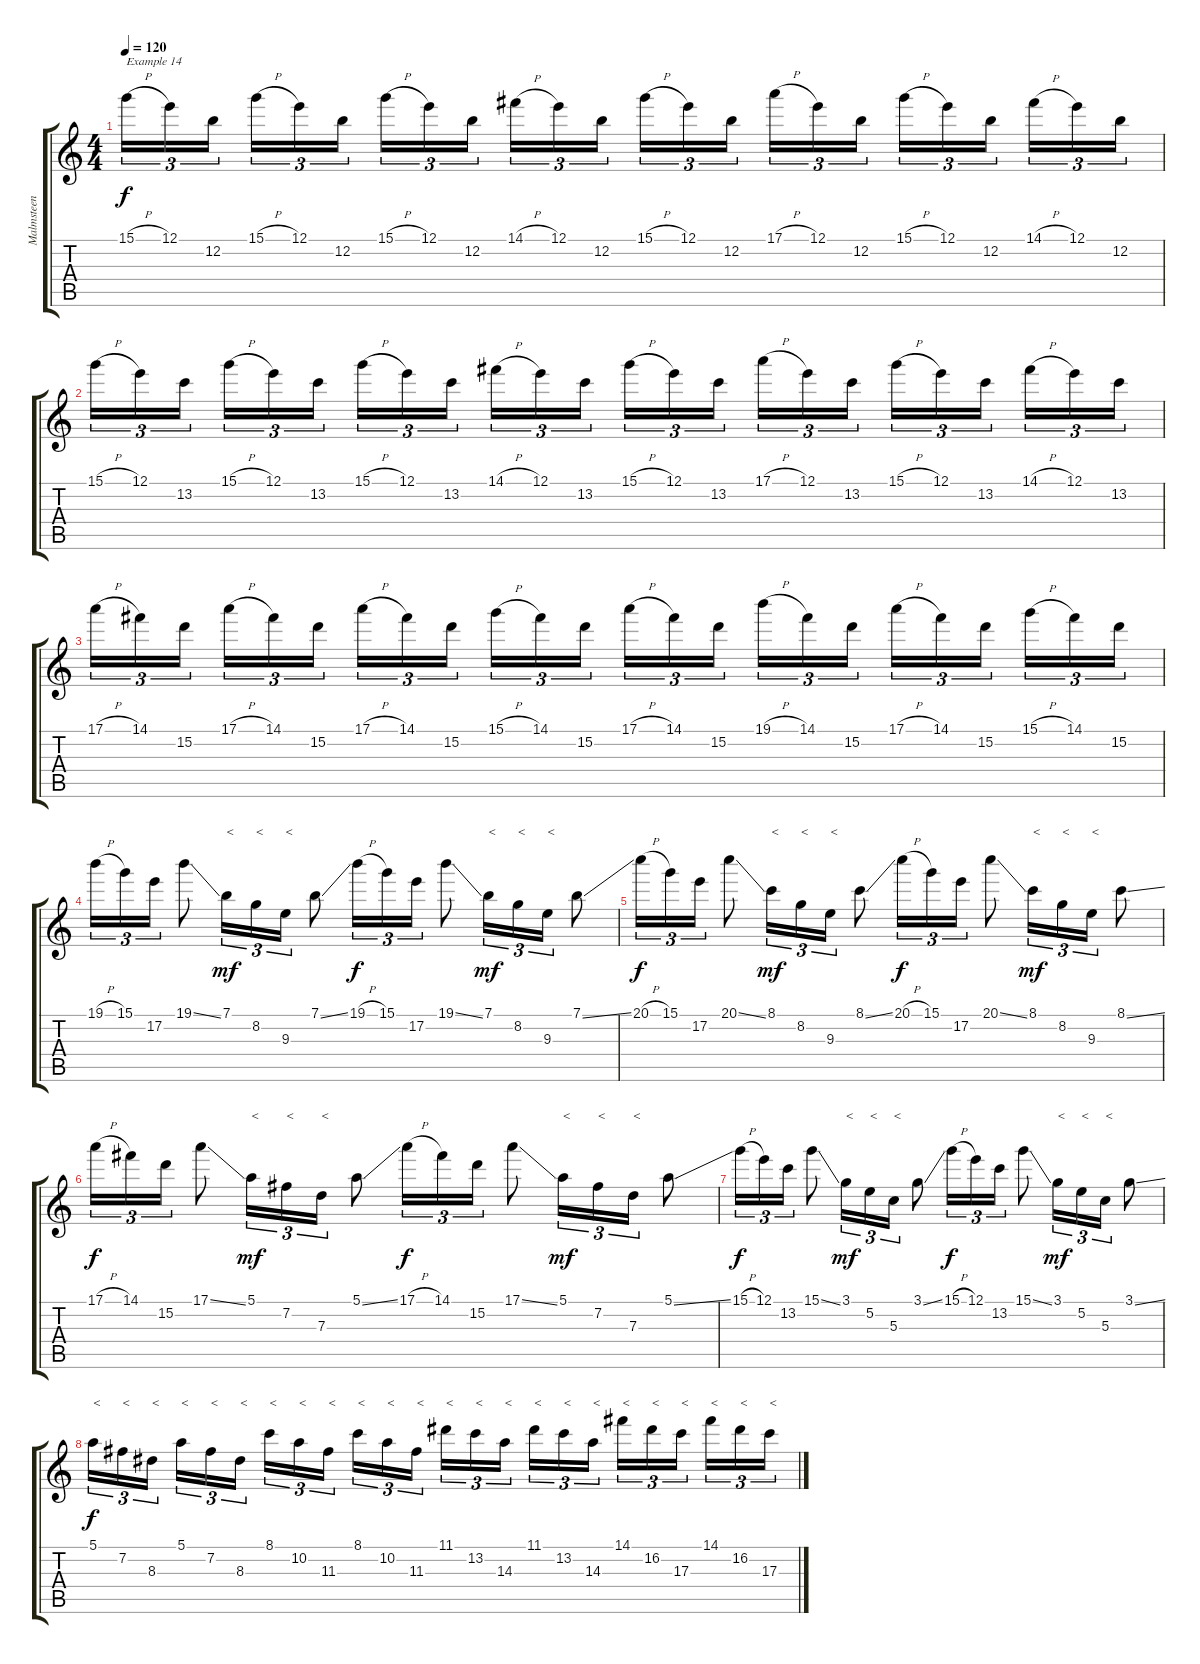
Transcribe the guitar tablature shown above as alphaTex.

\track ("Malmsteen" "Malmsteen") {instrument distortionguitar}
\staff {score tabs}
\tuning (E4 B3 G3 D3 A2 E2) {hide}
\ts (4 4)
\tempo 120
\clef g2
\ks c
15.1{h}.16{tu (3 2) txt "Example 14" dy f} 12.1.16{tu (3 2)} 12.2.16{tu (3 2) beam splitsecondary} 15.1{h}.16{tu (3 2)} 12.1.16{tu (3 2)} 12.2.16{tu (3 2)} 15.1{h}.16{tu (3 2)} 12.1.16{tu (3 2)} 12.2.16{tu (3 2) beam splitsecondary} 14.1{h}.16{tu (3 2)} 12.1.16{tu (3 2)} 12.2.16{tu (3 2)} 15.1{h}.16{tu (3 2)} 12.1.16{tu (3 2)} 12.2.16{tu (3 2) beam splitsecondary} 17.1{h}.16{tu (3 2)} 12.1.16{tu (3 2)} 12.2.16{tu (3 2)} 15.1{h}.16{tu (3 2)} 12.1.16{tu (3 2)} 12.2.16{tu (3 2) beam splitsecondary} 14.1{h}.16{tu (3 2)} 12.1.16{tu (3 2)} 12.2.16{tu (3 2)} |
15.1{h}.16{tu (3 2)} 12.1.16{tu (3 2)} 13.2.16{tu (3 2) beam splitsecondary} 15.1{h}.16{tu (3 2)} 12.1.16{tu (3 2)} 13.2.16{tu (3 2)} 15.1{h}.16{tu (3 2)} 12.1.16{tu (3 2)} 13.2.16{tu (3 2) beam splitsecondary} 14.1{h}.16{tu (3 2)} 12.1.16{tu (3 2)} 13.2.16{tu (3 2)} 15.1{h}.16{tu (3 2)} 12.1.16{tu (3 2)} 13.2.16{tu (3 2) beam splitsecondary} 17.1{h}.16{tu (3 2)} 12.1.16{tu (3 2)} 13.2.16{tu (3 2)} 15.1{h}.16{tu (3 2)} 12.1.16{tu (3 2)} 13.2.16{tu (3 2) beam splitsecondary} 14.1{h}.16{tu (3 2)} 12.1.16{tu (3 2)} 13.2.16{tu (3 2)} |
17.1{h}.16{tu (3 2)} 14.1.16{tu (3 2)} 15.2.16{tu (3 2) beam splitsecondary} 17.1{h}.16{tu (3 2)} 14.1.16{tu (3 2)} 15.2.16{tu (3 2)} 17.1{h}.16{tu (3 2)} 14.1.16{tu (3 2)} 15.2.16{tu (3 2) beam splitsecondary} 15.1{h}.16{tu (3 2)} 14.1.16{tu (3 2)} 15.2.16{tu (3 2)} 17.1{h}.16{tu (3 2)} 14.1.16{tu (3 2)} 15.2.16{tu (3 2) beam splitsecondary} 19.1{h}.16{tu (3 2)} 14.1.16{tu (3 2)} 15.2.16{tu (3 2)} 17.1{h}.16{tu (3 2)} 14.1.16{tu (3 2)} 15.2.16{tu (3 2) beam splitsecondary} 15.1{h}.16{tu (3 2)} 14.1.16{tu (3 2)} 15.2.16{tu (3 2)} |
19.1{h}.16{tu (3 2)} 15.1.16{tu (3 2)} 17.2.16{tu (3 2)} 19.1{ss}.8 7.1.16{tu (3 2) txt "<" dy mf} 8.2.16{tu (3 2) txt "<"} 9.3.16{tu (3 2) txt "<"} 7.1{ss}.8 19.1{h}.16{tu (3 2) dy f} 15.1.16{tu (3 2)} 17.2.16{tu (3 2)} 19.1{ss}.8 7.1.16{tu (3 2) txt "<" dy mf} 8.2.16{tu (3 2) txt "<"} 9.3.16{tu (3 2) txt "<"} 7.1{ss}.8 |
20.1{h}.16{tu (3 2) dy f} 15.1.16{tu (3 2)} 17.2.16{tu (3 2)} 20.1{ss}.8 8.1.16{tu (3 2) txt "<" dy mf} 8.2.16{tu (3 2) txt "<"} 9.3.16{tu (3 2) txt "<"} 8.1{ss}.8 20.1{h}.16{tu (3 2) dy f} 15.1.16{tu (3 2)} 17.2.16{tu (3 2)} 20.1{ss}.8 8.1.16{tu (3 2) txt "<" dy mf} 8.2.16{tu (3 2) txt "<"} 9.3.16{tu (3 2) txt "<"} 8.1{ss}.8 |
17.1{h}.16{tu (3 2) dy f} 14.1.16{tu (3 2)} 15.2.16{tu (3 2)} 17.1{ss}.8 5.1.16{tu (3 2) txt "<" dy mf} 7.2.16{tu (3 2) txt "<"} 7.3.16{tu (3 2) txt "<"} 5.1{ss}.8 17.1{h}.16{tu (3 2) dy f} 14.1.16{tu (3 2)} 15.2.16{tu (3 2)} 17.1{ss}.8 5.1.16{tu (3 2) txt "<" dy mf} 7.2.16{tu (3 2) txt "<"} 7.3.16{tu (3 2) txt "<"} 5.1{ss}.8 |
15.1{h}.16{tu (3 2) dy f} 12.1.16{tu (3 2)} 13.2.16{tu (3 2)} 15.1{ss}.8 3.1.16{tu (3 2) txt "<" dy mf} 5.2.16{tu (3 2) txt "<"} 5.3.16{tu (3 2) txt "<"} 3.1{ss}.8 15.1{h}.16{tu (3 2) dy f} 12.1.16{tu (3 2)} 13.2.16{tu (3 2)} 15.1{ss}.8 3.1.16{tu (3 2) txt "<" dy mf} 5.2.16{tu (3 2) txt "<"} 5.3.16{tu (3 2) txt "<"} 3.1{ss}.8 |
5.1.16{tu (3 2) txt "<" dy f} 7.2.16{tu (3 2) txt "<"} 8.3.16{tu (3 2) txt "<" beam splitsecondary} 5.1.16{tu (3 2) txt "<"} 7.2.16{tu (3 2) txt "<"} 8.3.16{tu (3 2) txt "<"} 8.1.16{tu (3 2) txt "<"} 10.2.16{tu (3 2) txt "<"} 11.3.16{tu (3 2) txt "<" beam splitsecondary} 8.1.16{tu (3 2) txt "<"} 10.2.16{tu (3 2) txt "<"} 11.3.16{tu (3 2) txt "<"} 11.1.16{tu (3 2) txt "<"} 13.2.16{tu (3 2) txt "<"} 14.3.16{tu (3 2) txt "<" beam splitsecondary} 11.1.16{tu (3 2) txt "<"} 13.2.16{tu (3 2) txt "<"} 14.3.16{tu (3 2) txt "<"} 14.1.16{tu (3 2) txt "<"} 16.2.16{tu (3 2) txt "<"} 17.3.16{tu (3 2) txt "<" beam splitsecondary} 14.1.16{tu (3 2) txt "<"} 16.2.16{tu (3 2) txt "<"} 17.3.16{tu (3 2) txt "<"}
